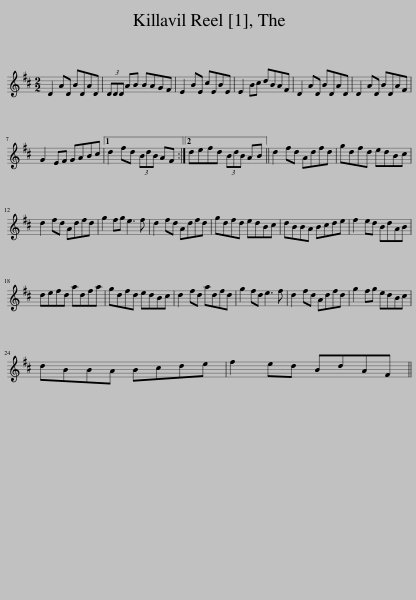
X:1
L:1/8
M:2/2
I:linebreak $
K:D
V:1 treble
V:1
 D2 AD BDAD | (3DDD AB BAGF | E2 BE cEBE | E2 Bc dBAF | D2 AD BDAD | %5
 D2 AD BDAF |$ G2 EF GABc |1 d2 fd (3BdB AF :|2 defd (3BdB AB || d2 fd Adfd | %10
 gdfd edBc |$ d2 fd Adfd | g2 fg e3 f | d2 fd Adfd | gdfd edBc | %15
 dBBA Bcde | f2 ed BdAB |$ defd adfa | gdfd edBc | d2 fd adfd | %20
 g2 fd e3 f | d2 fd Adfd | g2 fg edBc |$ dBBA Bcde | f2 ed BdAF || %25
